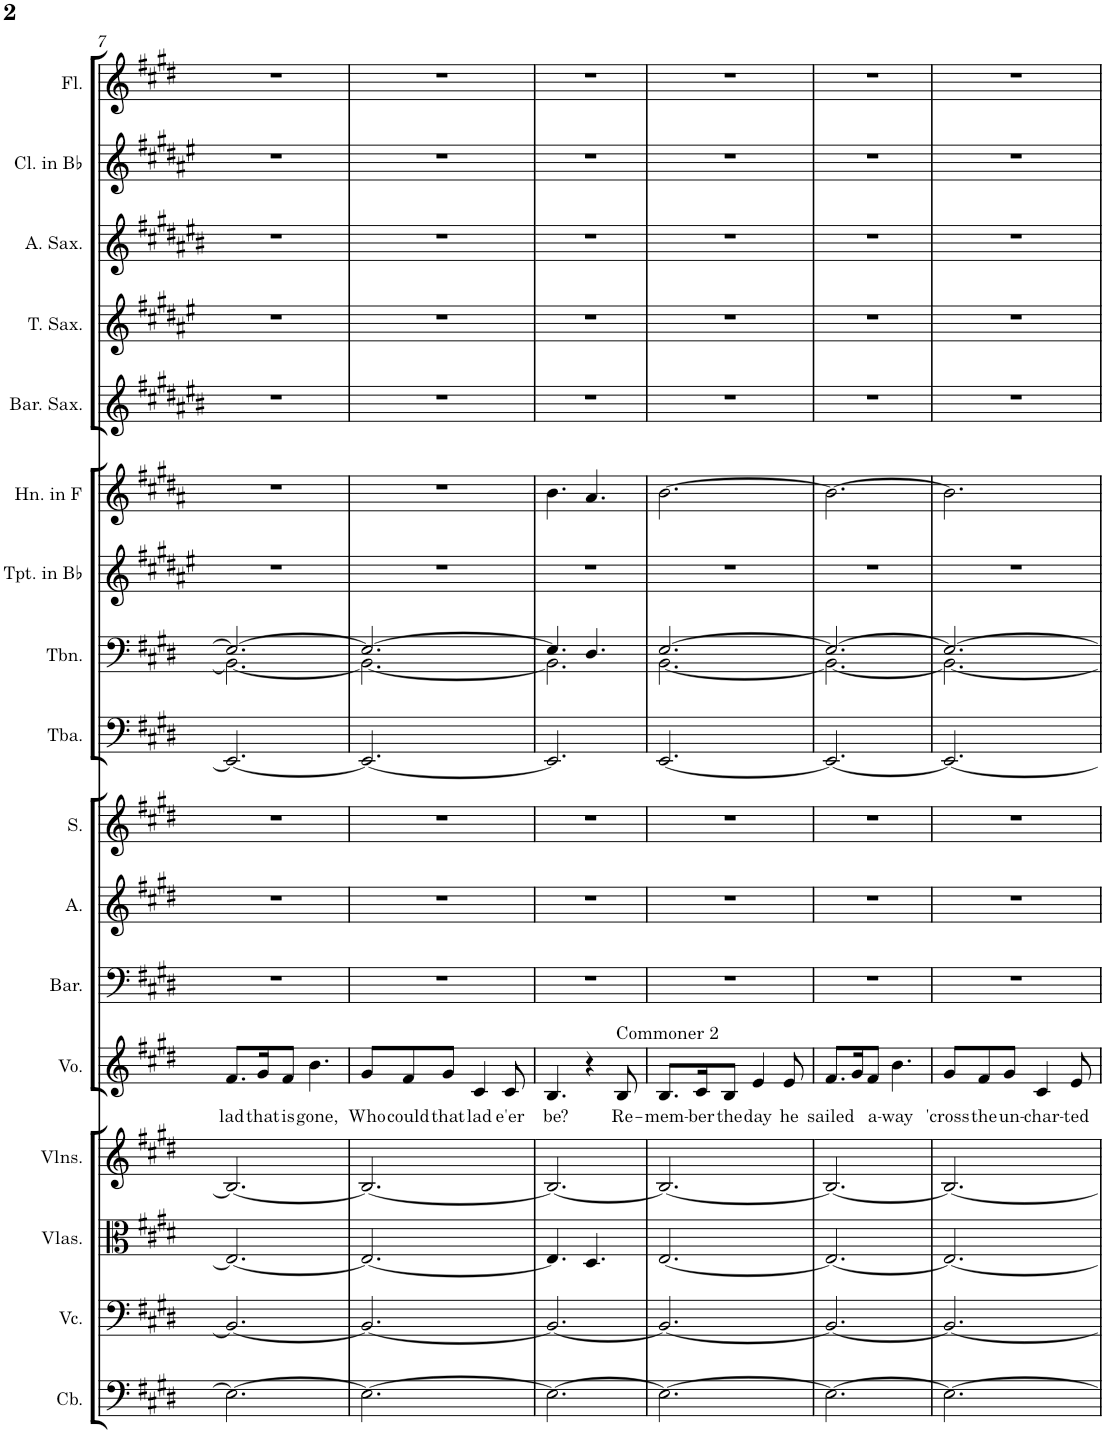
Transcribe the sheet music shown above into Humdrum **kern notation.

**kern	**kern	**kern	**kern	**kern	**text	**kern	**kern	**kern	**kern	**kern	**kern	**kern	**kern	**kern	**kern	**kern	**kern
*part17	*part16	*part15	*part14	*part13	*part13	*part12	*part11	*part10	*part9	*part8	*part7	*part6	*part5	*part4	*part3	*part2	*part1
*staff17	*staff16	*staff15	*staff14	*staff13	*staff13	*staff12	*staff11	*staff10	*staff9	*staff8	*staff7	*staff6	*staff5	*staff4	*staff3	*staff2	*staff1
*I"Contrabass	*I"Violoncello	*I"Violas	*I"Violins	*I"Voice	*	*I"Baritone	*I"Alto	*I"Soprano	*I"Tuba	*I"Trombone	*I"Trumpet in Bb	*I"Horn in F	*I"Baritone Saxophone	*I"Tenor Saxophone	*I"Alto Saxophone	*I"Clarinet in Bb	*I"Flute
*I'Cb.	*I'Vc.	*I'Vlas.	*I'Vlns.	*I'Vo.	*	*I'Bar.	*I'A.	*I'S.	*I'Tba.	*I'Tbn.	*I'Tpt. in Bb	*I'Hn. in F	*I'Bar. Sax.	*I'T. Sax.	*I'A. Sax.	*I'Cl. in Bb	*I'Fl.
!!LO:PB:g=z
*clefF4	*clefF4	*clefC3	*clefG2	*clefG2	*	*clefF4	*clefG2	*clefG2	*clefF4	*clefF4	*clefG2	*clefG2	*clefG2	*clefG2	*clefG2	*clefG2	*clefG2
*Trd7c12	*	*	*	*	*	*	*	*	*	*	*Trd1c2	*Trd4c7	*Trd12c21	*Trd8c14	*Trd5c9	*Trd1c2	*
*k[f#c#g#d#]	*k[f#c#g#d#]	*k[f#c#g#d#]	*k[f#c#g#d#]	*k[f#c#g#d#]	*	*k[f#c#g#d#]	*k[f#c#g#d#]	*k[f#c#g#d#]	*k[f#c#g#d#]	*k[f#c#g#d#]	*k[f#c#g#d#a#e#]	*k[f#c#g#d#a#]	*k[f#c#g#d#a#e#b#]	*k[f#c#g#d#a#e#]	*k[f#c#g#d#a#e#b#]	*k[f#c#g#d#a#e#]	*k[f#c#g#d#]
*M6/8	*M6/8	*M6/8	*M6/8	*M6/8	*	*M6/8	*M6/8	*M6/8	*M6/8	*M6/8	*M6/8	*M6/8	*M6/8	*M6/8	*M6/8	*M6/8	*M6/8
=7	=7	=7	=7	=7	=7	=7	=7	=7	=7	=7	=7	=7	=7	=7	=7	=7	=7
!	!	!	!	!	!LO:LY:b	!	!	!	!	!	!	!	!	!	!	!	!
*	*	*	*	*	*	*	*	*	*	*^	*	*	*	*	*	*	*
2.E\_	2.BB/_	2.E/_	2.B/_	8.f#/L	lad	2.r	2.r	2.r	2.EE/_	2.E/_	2.BB\_	2.r	2.r	2.r	2.r	2.r	2.r	2.r
!	!	!	!	!	!LO:LY:b	!	!	!	!	!	!	!	!	!	!	!	!	!
.	.	.	.	16g#/K	that	.	.	.	.	.	.	.	.	.	.	.	.	.
!	!	!	!	!	!LO:LY:b	!	!	!	!	!	!	!	!	!	!	!	!	!
.	.	.	.	8f#/J	is	.	.	.	.	.	.	.	.	.	.	.	.	.
!	!	!	!	!	!LO:LY:b	!	!	!	!	!	!	!	!	!	!	!	!	!
.	.	.	.	4.b\	gone,	.	.	.	.	.	.	.	.	.	.	.	.	.
=8	=8	=8	=8	=8	=8	=8	=8	=8	=8	=8	=8	=8	=8	=8	=8	=8	=8	=8
!	!	!	!	!	!LO:LY:b	!	!	!	!	!	!	!	!	!	!	!	!	!
2.E\_	2.BB/_	2.E/_	2.B/_	8g#/L	Who	2.r	2.r	2.r	2.EE/_	2.E/_	2.BB\_	2.r	2.r	2.r	2.r	2.r	2.r	2.r
!	!	!	!	!	!LO:LY:b	!	!	!	!	!	!	!	!	!	!	!	!	!
.	.	.	.	8f#/	could	.	.	.	.	.	.	.	.	.	.	.	.	.
!	!	!	!	!	!LO:LY:b	!	!	!	!	!	!	!	!	!	!	!	!	!
.	.	.	.	8g#/J	that	.	.	.	.	.	.	.	.	.	.	.	.	.
!	!	!	!	!	!LO:LY:b	!	!	!	!	!	!	!	!	!	!	!	!	!
.	.	.	.	4c#/	lad	.	.	.	.	.	.	.	.	.	.	.	.	.
!	!	!	!	!	!LO:LY:b	!	!	!	!	!	!	!	!	!	!	!	!	!
.	.	.	.	8c#/	e'er	.	.	.	.	.	.	.	.	.	.	.	.	.
=9	=9	=9	=9	=9	=9	=9	=9	=9	=9	=9	=9	=9	=9	=9	=9	=9	=9	=9
!	!	!	!	!	!LO:LY:b	!	!	!	!	!	!	!	!	!	!	!	!	!
2.E\_	2.BB/_	4.E/]	2.B/_	4.B/	be?	2.r	2.r	2.r	2.EE/]	4.E/]	2.BB\]	2.r	4.b\	2.r	2.r	2.r	2.r	2.r
.	.	4.D#/	.	4r	.	.	.	.	.	4.D#/	.	.	4.a#/	.	.	.	.	.
!	!	!	!	!LO:TX:a:t=Commoner 2	!	!	!	!	!	!	!	!	!	!	!	!	!	!
!	!	!	!	!	!LO:LY:b	!	!	!	!	!	!	!	!	!	!	!	!	!
.	.	.	.	8B/	Re-	.	.	.	.	.	.	.	.	.	.	.	.	.
=10	=10	=10	=10	=10	=10	=10	=10	=10	=10	=10	=10	=10	=10	=10	=10	=10	=10	=10
!	!	!	!	!	!LO:LY:b	!	!	!	!	!	!	!	!	!	!	!	!	!
2.E\_	2.BB/_	[2.E/	2.B/_	8.B/L	-mem-	2.r	2.r	2.r	[2.EE/	[2.E/	[2.BB\	2.r	[2.b\	2.r	2.r	2.r	2.r	2.r
!	!	!	!	!	!LO:LY:b	!	!	!	!	!	!	!	!	!	!	!	!	!
.	.	.	.	16c#/K	-ber	.	.	.	.	.	.	.	.	.	.	.	.	.
!	!	!	!	!	!LO:LY:b	!	!	!	!	!	!	!	!	!	!	!	!	!
.	.	.	.	8B/J	the	.	.	.	.	.	.	.	.	.	.	.	.	.
!	!	!	!	!	!LO:LY:b	!	!	!	!	!	!	!	!	!	!	!	!	!
.	.	.	.	4e/	day	.	.	.	.	.	.	.	.	.	.	.	.	.
!	!	!	!	!	!LO:LY:b	!	!	!	!	!	!	!	!	!	!	!	!	!
.	.	.	.	8e/	he	.	.	.	.	.	.	.	.	.	.	.	.	.
=11	=11	=11	=11	=11	=11	=11	=11	=11	=11	=11	=11	=11	=11	=11	=11	=11	=11	=11
!	!	!	!	!	!LO:LY:b	!	!	!	!	!	!	!	!	!	!	!	!	!
2.E\_	2.BB/_	2.E/_	2.B/_	8.f#/L	sailed	2.r	2.r	2.r	2.EE/_	2.E/_	2.BB\_	2.r	2.b\_	2.r	2.r	2.r	2.r	2.r
.	.	.	.	16g#/K	.	.	.	.	.	.	.	.	.	.	.	.	.	.
!	!	!	!	!	!LO:LY:b	!	!	!	!	!	!	!	!	!	!	!	!	!
.	.	.	.	8f#/J	a-	.	.	.	.	.	.	.	.	.	.	.	.	.
!	!	!	!	!	!LO:LY:b	!	!	!	!	!	!	!	!	!	!	!	!	!
.	.	.	.	4.b\	-way	.	.	.	.	.	.	.	.	.	.	.	.	.
=12	=12	=12	=12	=12	=12	=12	=12	=12	=12	=12	=12	=12	=12	=12	=12	=12	=12	=12
!	!	!	!	!	!LO:LY:b	!	!	!	!	!	!	!	!	!	!	!	!	!
2.E\_	2.BB/_	2.E/_	2.B/_	8g#/L	'cross	2.r	2.r	2.r	2.EE/_	2.E/_	2.BB\_	2.r	2.b\]	2.r	2.r	2.r	2.r	2.r
!	!	!	!	!	!LO:LY:b	!	!	!	!	!	!	!	!	!	!	!	!	!
.	.	.	.	8f#/	the	.	.	.	.	.	.	.	.	.	.	.	.	.
!	!	!	!	!	!LO:LY:b	!	!	!	!	!	!	!	!	!	!	!	!	!
.	.	.	.	8g#/J	un-	.	.	.	.	.	.	.	.	.	.	.	.	.
!	!	!	!	!	!LO:LY:b	!	!	!	!	!	!	!	!	!	!	!	!	!
.	.	.	.	4c#/	-char-	.	.	.	.	.	.	.	.	.	.	.	.	.
!	!	!	!	!	!LO:LY:b	!	!	!	!	!	!	!	!	!	!	!	!	!
.	.	.	.	8e/	-ted	.	.	.	.	.	.	.	.	.	.	.	.	.
*	*	*	*	*	*	*	*	*	*	*v	*v	*	*	*	*	*	*	*
=	=	=	=	=	=	=	=	=	=	=	=	=	=	=	=	=	=
*-	*-	*-	*-	*-	*-	*-	*-	*-	*-	*-	*-	*-	*-	*-	*-	*-	*-
